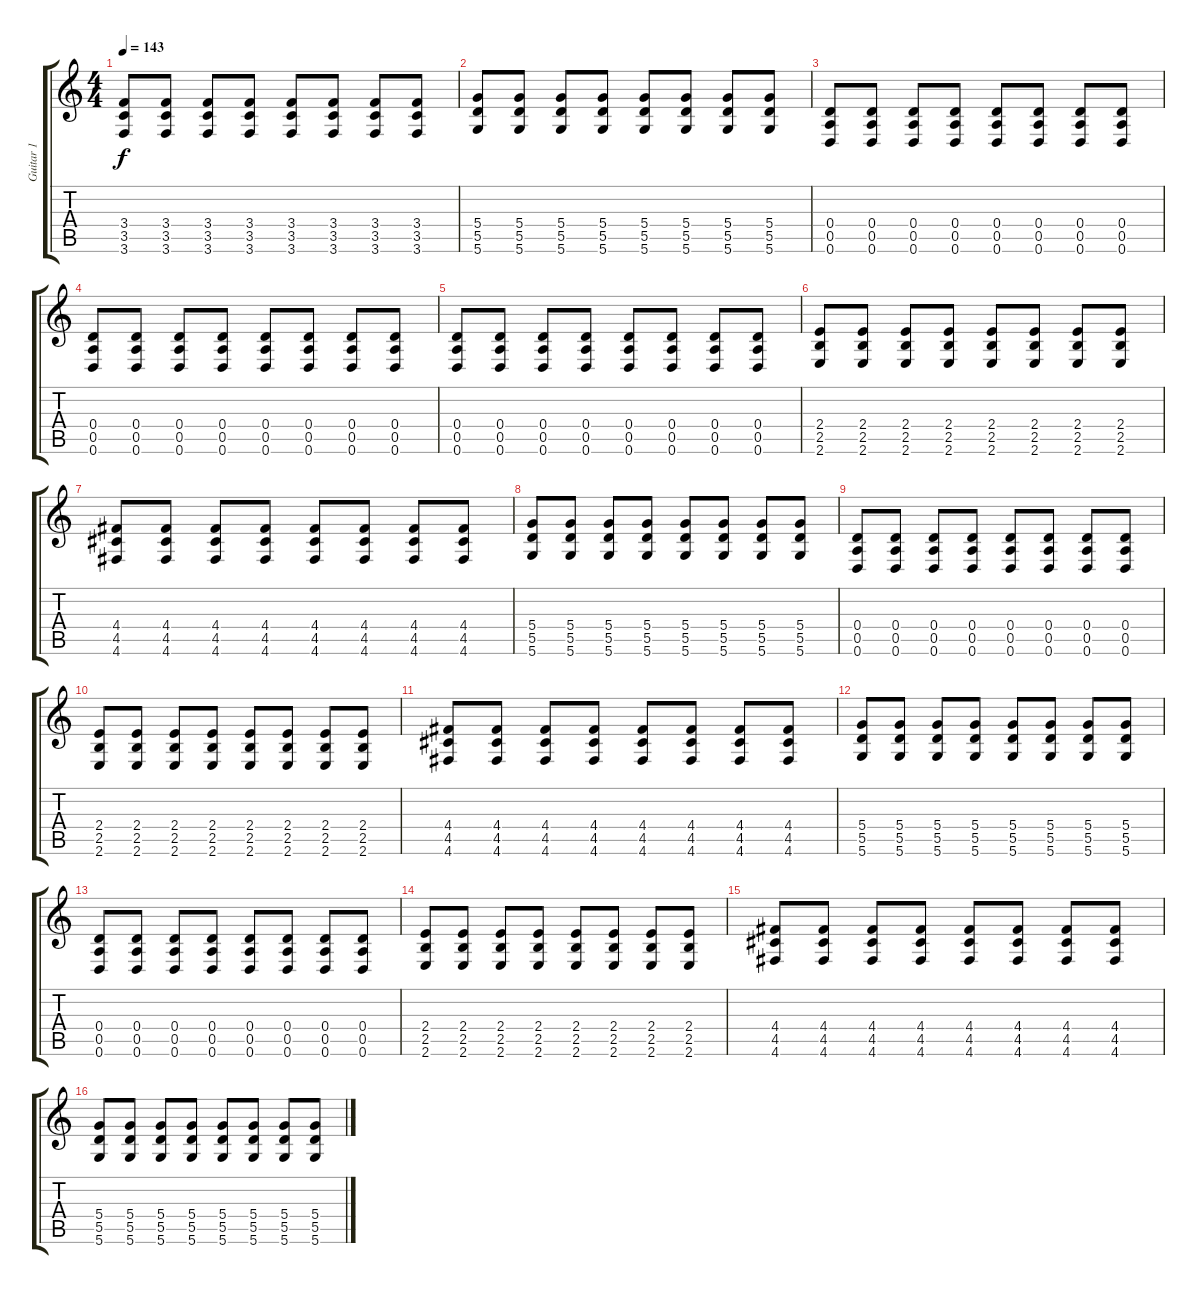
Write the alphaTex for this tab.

\track ("Guitar 1" "Guitar 1") {instrument overdrivenguitar}
\staff {score tabs}
\tuning (E4 B3 G3 D3 A2 D2) {hide}
\ts (4 4)
\tempo 143
\clef g2
\ks c
(3.4 3.5 3.6).8{dy f volume 10 instrument overdrivenguitar} (3.4 3.5 3.6).8 (3.4 3.5 3.6).8 (3.4 3.5 3.6).8 (3.4 3.5 3.6).8 (3.4 3.5 3.6).8 (3.4 3.5 3.6).8 (3.4 3.5 3.6).8 |
(5.4 5.5 5.6).8 (5.4 5.5 5.6).8 (5.4 5.5 5.6).8 (5.4 5.5 5.6).8 (5.4 5.5 5.6).8 (5.4 5.5 5.6).8 (5.4 5.5 5.6).8 (5.4 5.5 5.6).8 |
(0.4 0.5 0.6).8 (0.4 0.5 0.6).8 (0.4 0.5 0.6).8 (0.4 0.5 0.6).8 (0.4 0.5 0.6).8 (0.4 0.5 0.6).8 (0.4 0.5 0.6).8 (0.4 0.5 0.6).8 |
(0.4 0.5 0.6).8 (0.4 0.5 0.6).8 (0.4 0.5 0.6).8 (0.4 0.5 0.6).8 (0.4 0.5 0.6).8 (0.4 0.5 0.6).8 (0.4 0.5 0.6).8 (0.4 0.5 0.6).8 |
(0.4 0.5 0.6).8 (0.4 0.5 0.6).8 (0.4 0.5 0.6).8 (0.4 0.5 0.6).8 (0.4 0.5 0.6).8 (0.4 0.5 0.6).8 (0.4 0.5 0.6).8 (0.4 0.5 0.6).8 |
(2.4 2.5 2.6).8 (2.4 2.5 2.6).8 (2.4 2.5 2.6).8 (2.4 2.5 2.6).8 (2.4 2.5 2.6).8 (2.4 2.5 2.6).8 (2.4 2.5 2.6).8 (2.4 2.5 2.6).8 |
(4.4 4.5 4.6).8 (4.4 4.5 4.6).8 (4.4 4.5 4.6).8 (4.4 4.5 4.6).8 (4.4 4.5 4.6).8 (4.4 4.5 4.6).8 (4.4 4.5 4.6).8 (4.4 4.5 4.6).8 |
(5.4 5.5 5.6).8 (5.4 5.5 5.6).8 (5.4 5.5 5.6).8 (5.4 5.5 5.6).8 (5.4 5.5 5.6).8 (5.4 5.5 5.6).8 (5.4 5.5 5.6).8 (5.4 5.5 5.6).8 |
(0.4 0.5 0.6).8 (0.4 0.5 0.6).8 (0.4 0.5 0.6).8 (0.4 0.5 0.6).8 (0.4 0.5 0.6).8 (0.4 0.5 0.6).8 (0.4 0.5 0.6).8 (0.4 0.5 0.6).8 |
(2.4 2.5 2.6).8 (2.4 2.5 2.6).8 (2.4 2.5 2.6).8 (2.4 2.5 2.6).8 (2.4 2.5 2.6).8 (2.4 2.5 2.6).8 (2.4 2.5 2.6).8 (2.4 2.5 2.6).8 |
(4.4 4.5 4.6).8 (4.4 4.5 4.6).8 (4.4 4.5 4.6).8 (4.4 4.5 4.6).8 (4.4 4.5 4.6).8 (4.4 4.5 4.6).8 (4.4 4.5 4.6).8 (4.4 4.5 4.6).8 |
(5.4 5.5 5.6).8 (5.4 5.5 5.6).8 (5.4 5.5 5.6).8 (5.4 5.5 5.6).8 (5.4 5.5 5.6).8 (5.4 5.5 5.6).8 (5.4 5.5 5.6).8 (5.4 5.5 5.6).8 |
(0.4 0.5 0.6).8 (0.4 0.5 0.6).8 (0.4 0.5 0.6).8 (0.4 0.5 0.6).8 (0.4 0.5 0.6).8 (0.4 0.5 0.6).8 (0.4 0.5 0.6).8 (0.4 0.5 0.6).8 |
(2.4 2.5 2.6).8 (2.4 2.5 2.6).8 (2.4 2.5 2.6).8 (2.4 2.5 2.6).8 (2.4 2.5 2.6).8 (2.4 2.5 2.6).8 (2.4 2.5 2.6).8 (2.4 2.5 2.6).8 |
(4.4 4.5 4.6).8 (4.4 4.5 4.6).8 (4.4 4.5 4.6).8 (4.4 4.5 4.6).8 (4.4 4.5 4.6).8 (4.4 4.5 4.6).8 (4.4 4.5 4.6).8 (4.4 4.5 4.6).8 |
(5.4 5.5 5.6).8 (5.4 5.5 5.6).8 (5.4 5.5 5.6).8 (5.4 5.5 5.6).8 (5.4 5.5 5.6).8 (5.4 5.5 5.6).8 (5.4 5.5 5.6).8 (5.4 5.5 5.6).8
